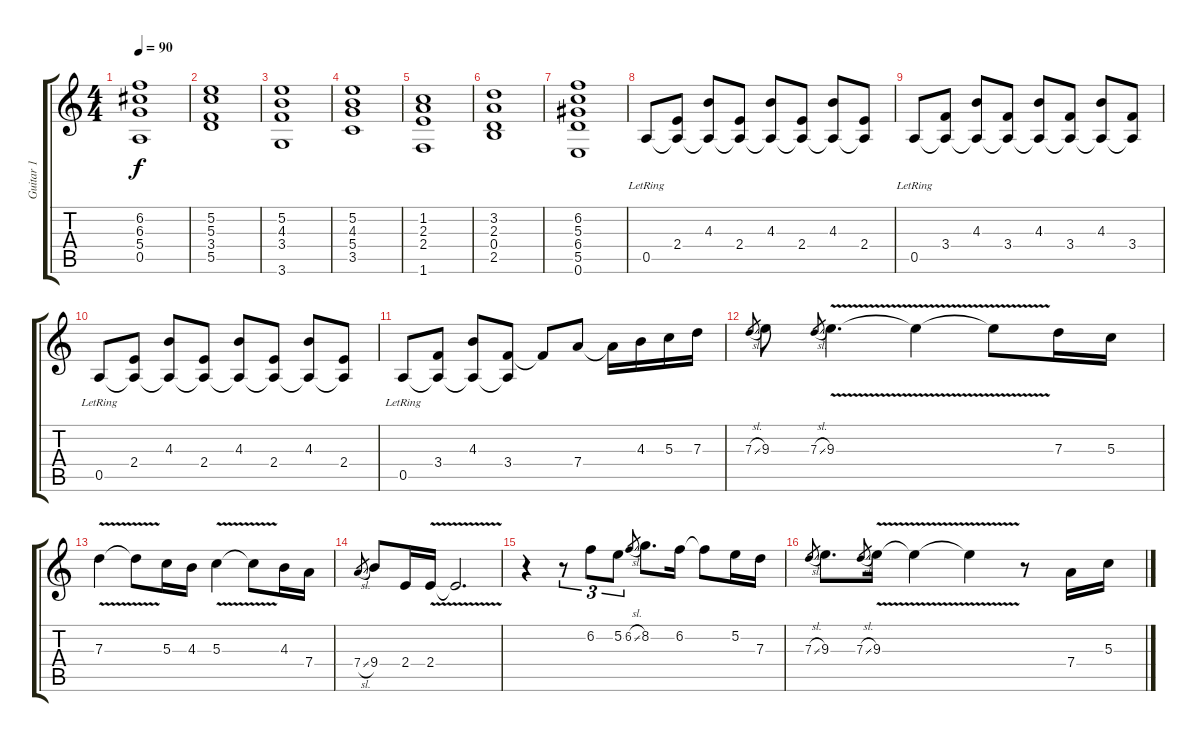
\track ("Guitar 1" "Guitar 1") {instrument acousticguitarnylon}
\staff {score tabs}
\tuning (E4 B3 G3 D3 A2 E2) {hide}
\ts (4 4)
\tempo 90
\clef g2
\ks c
(6.2 6.3 5.4 0.5).1{dy f} |
(5.2 5.3 3.4 5.5).1 |
(5.2 4.3 3.4 3.6).1 |
(5.2 4.3 5.4 3.5).1 |
(1.2 2.3 2.4 1.6).1 |
(3.2 2.3 0.4 2.5).1 |
(6.2 5.3 6.4 5.5 0.6).1 |
0.5{lr}.8 (2.4 0.5{t}).8 (4.3 0.5{t}).8 (2.4 0.5{t}).8 (4.3 0.5{t}).8 (2.4 0.5{t}).8 (4.3 0.5{t}).8 (2.4 0.5{t}).8 |
0.5{lr}.8 (3.4 0.5{t}).8 (4.3 0.5{t}).8 (3.4 0.5{t}).8 (4.3 0.5{t}).8 (3.4 0.5{t}).8 (4.3 0.5{t}).8 (3.4 0.5{t}).8 |
0.5{lr}.8 (2.4 0.5{t}).8 (4.3 0.5{t}).8 (2.4 0.5{t}).8 (4.3 0.5{t}).8 (2.4 0.5{t}).8 (4.3 0.5{t}).8 (2.4 0.5{t}).8 |
0.5{lr}.8 (3.4 0.5{t}).8 (4.3 0.5{t}).8 (3.4 0.5{t}).8 3.4{t}.8 7.4.8 7.4{t}.16 4.3.16 5.3.16 7.3.16 |
7.3{sl}.8{gr} 9.3.8 7.3{sl}.8{gr} 9.3{v}.4{d} 9.3{v t}.4 9.3{t}.8 7.3.16 5.3.16 |
7.3{v}.4 7.3{t}.8 5.3.16 4.3.16 5.3{v}.4 5.3{t}.8 4.3.16 7.4.16 |
7.4{sl}.8{gr} 9.4.8 2.4.16 2.4{v}.16 2.4{t}.2{d} |
r.4 r.8{tu (3 2)} 6.2.8{tu (3 2)} 5.2.8{tu (3 2)} 6.2{sl}.8{gr} 8.2.8{d} 6.2.16 6.2{t}.8 5.2.16 7.3.16 |
7.3{sl}.8{gr} 9.3.8{d} 7.3{sl}.8{gr} 9.3{v}.16 9.3{v t}.4 9.3{t}.4 r.8 7.4.16 5.3.16
